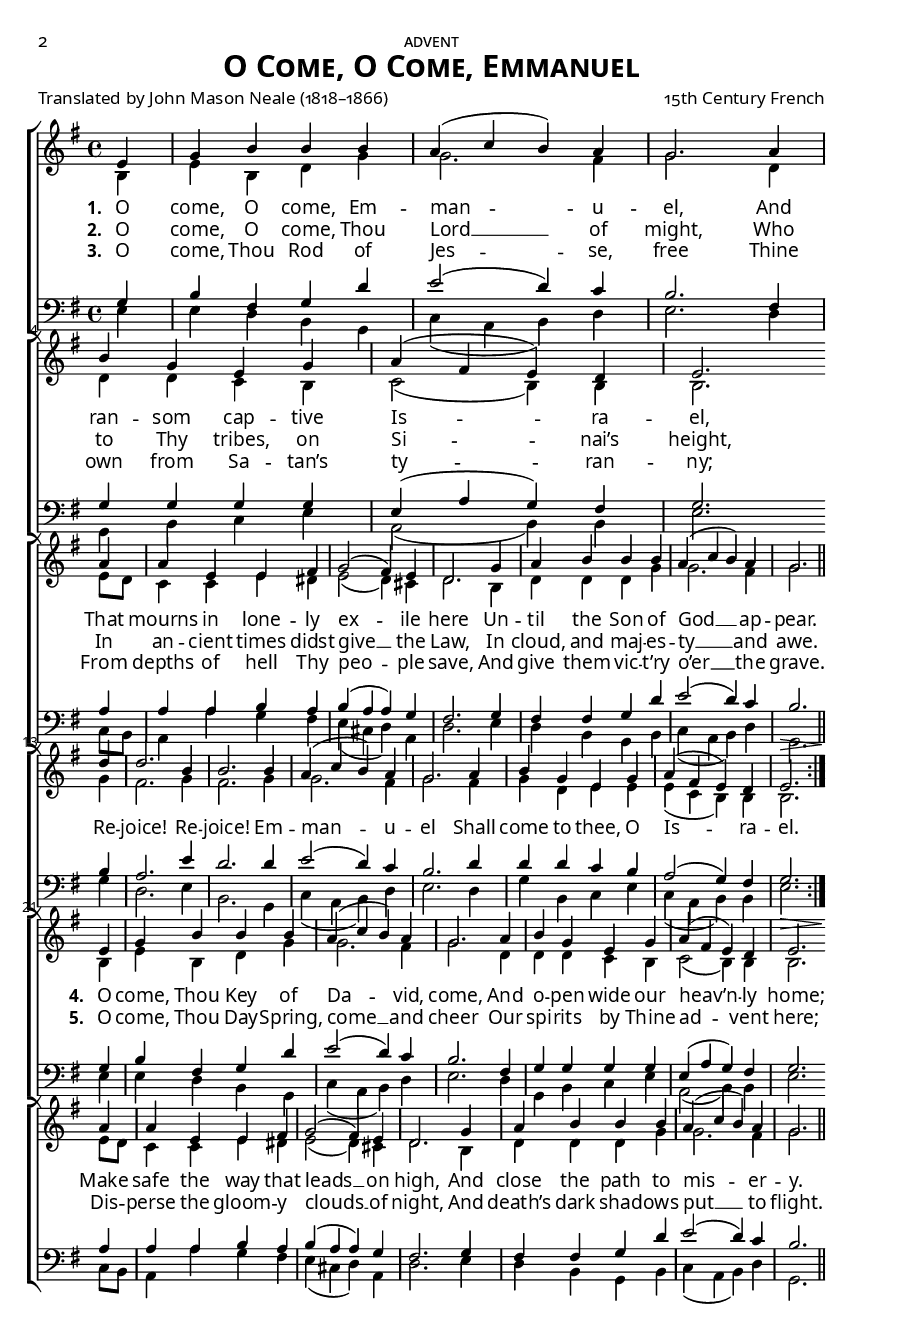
\version "2.14.2"
\include "util.ly"
\header {
  title = \markup{\override #'(font-name . "Garamond Premier Pro Semibold"){ \abs-fontsize #15 \smallCapsOldStyle"O Come, O Come, Emmanuel"}}
  poet = \markup\oldStyleNum"Translated by John Mason Neale (1818–1866)"
  composer = \markup\oldStyleNum"15th Century French"
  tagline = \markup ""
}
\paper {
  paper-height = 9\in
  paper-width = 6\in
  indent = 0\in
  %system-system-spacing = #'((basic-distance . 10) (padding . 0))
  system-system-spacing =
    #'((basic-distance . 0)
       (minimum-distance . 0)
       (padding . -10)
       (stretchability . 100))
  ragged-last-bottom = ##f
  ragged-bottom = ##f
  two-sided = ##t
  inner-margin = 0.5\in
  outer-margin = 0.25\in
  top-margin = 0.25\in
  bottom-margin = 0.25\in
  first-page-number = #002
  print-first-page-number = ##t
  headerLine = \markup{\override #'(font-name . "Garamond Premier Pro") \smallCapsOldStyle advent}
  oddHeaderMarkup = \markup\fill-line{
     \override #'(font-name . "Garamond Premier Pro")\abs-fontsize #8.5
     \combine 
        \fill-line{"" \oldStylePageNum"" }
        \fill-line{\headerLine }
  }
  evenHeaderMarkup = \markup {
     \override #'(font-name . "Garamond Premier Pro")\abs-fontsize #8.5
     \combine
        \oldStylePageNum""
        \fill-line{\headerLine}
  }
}
#(set-global-staff-size 15) \paper{ #(define fonts (make-pango-font-tree "GoudyOlSt BT" "Garamond Premier Pro" "Garamond Premier Pro" (/ 15 20))) }
global = {
  \key g \major
  \time 4/4
  \autoBeamOff
  \override DynamicLineSpanner #'staff-padding = #0.0
  \override DynamicLineSpanner #'Y-extent = #'(-1 . 1)
}

sopMusic = \relative c' {
  \repeat volta 2{
    \partial 4 e4 |
    g b b b |
    a( c b) a |
    g2. a4 |
    b g e g |
    
    a( fis e) d |
    e2. \bar""\break a4 |
    a e e fis |
    g2( fis4) e |
    
    d2. g4 |
    a b b b |
    a( c b) a |
    \partial 2. g2. \bar "||" \break
    
    \partial 4 d'4 |
    d2. b4 |
    b2. b4 |
    a( c b) a |
    g2. a4 |
    b g e g |
    a( fis e) d |
    \partial 2. <<e2. {s2^\> s8. s16\!}>> \break
  }
  
  
  
  \partial 4 e4 |
  g b b b |
  a( c b) a |
  g2. a4 |
  b g e g |
  
  a( fis e) d |
  e2. \bar""\break a4 |
  a e e fis |
  g2( fis4) e |
  
  d2. g4 |
  a b b b |
  a( c b) a |
  \partial 2. g2. \bar "||" \break
}
sopWords = \lyricmode {
  
}

altoMusic = \relative c' {
  b4 |
  e b d g |
  g2. fis4 |
  g2. d4 |
  d d c b |
  
  c2(  b4) b |
  b2. e8[ d] |
  c4 c e dis |
  e2( d4) cis |
  
  d2. b4 |
  d d d g |
  g2. fis4 |
  g2. |
  
  g4 |
  fis2. g4 |
  fis2. g4 |
  g2. fis4 |
  g2. fis4 |
  g d e e |
  e( c b) b |
  b2.
  
  
  
  
  b4 |
  e b d g |
  g2. fis4 |
  g2. d4 |
  d d c b |
  
  c2(  b4) b |
  b2. e8[ d] |
  c4 c e dis |
  e2( d4) cis |
  
  d2. b4 |
  d d d g |
  g2. fis4 |
  g2. |
}
altoWords = \lyricmode {
  \dropLyricsVII
  \set stanza = #"1. "
  O come, O come, Em -- man -- u -- el,  And ran -- som cap -- tive Is -- ra -- el,
  That mourns in lone -- ly ex -- ile here  Un -- til the Son of God __ ap -- pear.
  Re -- joice! Re -- joice! Em -- man -- u -- el Shall come to thee, O Is -- ra -- el.
  
  
  \set stanza = #"4. "
  O come, Thou Key of Da -- vid, come, And o -- pen wide our heav’n -- ly home;
  Make safe the way that leads __ on high, And close the path to mis -- er -- y.
}
altoWordsII = \lyricmode {
  \dropLyricsVII
%\markup\italic
  \set stanza = #"2. "
  O come, O come, Thou Lord __ of might, Who to Thy tribes, on Si -- nai’s height,
  In an -- cient times didst give __ the Law, In cloud, and maj -- es -- ty __ and awe.
  
  \repeat unfold 16 \skip1
  \set stanza = #"5. "
  O come, Thou Day -- Spring, come __ and cheer Our spi -- rits by Thine ad -- vent here;
  Dis -- perse the gloom -- y clouds __ of night, And death’s dark shad -- ows put __ to flight.
  
}
altoWordsIII = \lyricmode {
  \dropLyricsVII
  \set stanza = #"3. "
  O come, Thou Rod of Jes -- se, free Thine own from Sa -- tan’s ty -- ran -- ny;
  From depths of hell Thy peo -- ple save, And give them vic -- t’ry o’er __ the grave.
}
altoWordsIV = \lyricmode {
}
altoWordsV = \lyricmode {
}
altoWordsVI = \lyricmode {
  %\set stanza = #"6. "
}
tenorMusic = \relative c' {
  g4 |
  b fis g d' |
  e2( d4) c |
  b2. fis4 |
  g g g g |
  
  e( a g) fis |
  g2. a4 |
  a a b a |
  b( a a) g |
  
  fis2. g4 |
  fis fis g d' |
  e2( d4) c |
  b2. |
  
  b4 |
  a2. e'4 |
  d2. d4 |
  e2( d4) c |
  b2. d4 |
  d d c b |
  a2( g4) fis |
  <<g2. {s2_\> s8. s16\!}>>
  
  
  
  
  g4 |
  b fis g d' |
  e2( d4) c |
  b2. fis4 |
  g g g g |
  
  e( a g) fis |
  g2. a4 |
  a a b a |
  b( a a) g |
  
  fis2. g4 |
  fis fis g d' |
  e2( d4) c |
  b2. |
}
tenorWords = \lyricmode {

}

bassMusic = \relative c {
  e4 |
  e d b g |
  c( a b) d |
  e2. d4 |
  g, b c e |
  
  a,2( b4) b |
  e2. c8[ b] |
  a4 a' g fis |
  e( cis d) a |
  
  d2. e4 |
  d b g b |
  c( a b) d |
  g,2. |
  
  g'4 |
  d2. e4 |
  b2. g4 |
  c( a b) d |
  e2. d4 |
  g b, c e |
  c( a b) b |
  e2.
  
  
  
  
  e4 |
  e d b g |
  c( a b) d |
  e2. d4 |
  g, b c e |
  
  a,2( b4) b |
  e2. c8[ b] |
  a4 a' g fis |
  e( cis d) a |
  
  d2. e4 |
  d b g b |
  c( a b) d |
  g,2. |
}
bassWords = \lyricmode {

}

\score {
  <<
   \new ChoirStaff <<
%    \new Lyrics = sopranos \with { \override VerticalAxisGroup #'nonstaff-relatedstaff-spacing = #'((basic-distance . 1)) }
    \new Staff = women <<
      \new Voice = "sopranos" { \voiceOne << \global \sopMusic >> }
      \new Voice = "altos" { \voiceTwo << \global \altoMusic >> }
    >>
    \new Lyrics \with { alignAboveContext = #"women" \override VerticalAxisGroup #'nonstaff-relatedstaff-spacing = #'((basic-distance . 1))} \lyricsto "sopranos" \sopWords
    \new Lyrics = "altosVI"  \with { alignBelowContext = #"women" \override VerticalAxisGroup #'nonstaff-relatedstaff-spacing = #'((basic-distance . 1)) } \lyricsto "sopranos" \altoWordsVI
    \new Lyrics = "altosV"  \with { alignBelowContext = #"women" \override VerticalAxisGroup #'nonstaff-relatedstaff-spacing = #'((basic-distance . 1)) } \lyricsto "sopranos" \altoWordsV
    \new Lyrics = "altosIV"  \with { alignBelowContext = #"women" \override VerticalAxisGroup #'nonstaff-relatedstaff-spacing = #'((basic-distance . 1)) } \lyricsto "sopranos" \altoWordsIV
    \new Lyrics = "altosIII"  \with { alignBelowContext = #"women" \override VerticalAxisGroup #'nonstaff-relatedstaff-spacing = #'((basic-distance . 1)) } \lyricsto "sopranos" \altoWordsIII
    \new Lyrics = "altosII"  \with { alignBelowContext = #"women" \override VerticalAxisGroup #'nonstaff-relatedstaff-spacing = #'((basic-distance . 1)) } \lyricsto "sopranos" \altoWordsII
    \new Lyrics = "altos"  \with { alignBelowContext = #"women" \override VerticalAxisGroup #'nonstaff-relatedstaff-spacing = #'((basic-distance . 1)) } \lyricsto "sopranos" \altoWords
   \new Staff = men <<
      \clef bass
      \new Voice = "tenors" { \voiceOne << \global \tenorMusic >> }
      \new Voice = "basses" { \voiceTwo << \global \bassMusic >> }
    >>
    \new Lyrics \with { alignAboveContext = #"men" \override VerticalAxisGroup #'nonstaff-relatedstaff-spacing = #'((basic-distance . 1)) } \lyricsto "tenors" \tenorWords
    \new Lyrics \with { alignBelowContext = #"men" \override VerticalAxisGroup #'nonstaff-relatedstaff-spacing = #'((basic-distance . 1)) } \lyricsto "basses" \bassWords
  >>
%    \new PianoStaff << \new Staff { \new Voice { \pianoRH } } \new Staff { \clef "bass" \pianoLH } >>
  >>
  \midi {
    \tempo 4 = 90
    \set Staff.midiInstrument = "flute"
  }
  \layout {
    \context {
      \Score
      %\override SpacingSpanner #'base-shortest-duration = #(ly:make-moment 1 8)
      %\override SpacingSpanner #'common-shortest-duration = #(ly:make-moment 1 4)
    }
    \context {
      % Remove all empty staves
      % \Staff \RemoveEmptyStaves \override VerticalAxisGroup #'remove-first = ##t
    }
    \context {
      \Lyrics
      \override LyricText #'X-offset = #center-on-word
    }
  }
}

